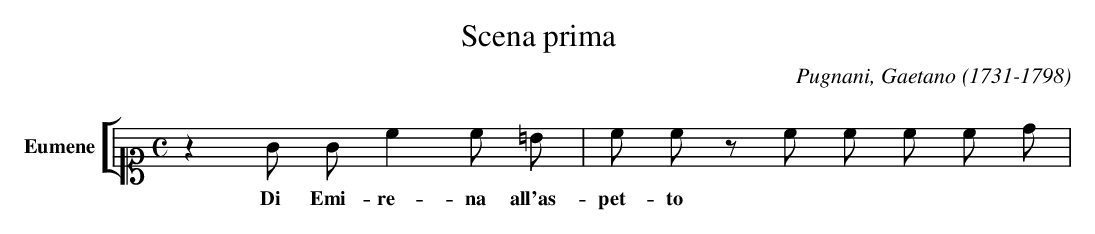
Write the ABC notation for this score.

X:1
T:Scena prima
C:Pugnani, Gaetano (1731-1798)
M:C
L:1/4
K:C
V: 21 clef=alto1 name="Eumene" sname="Eum."
%%staves [ 21 ]
z G/ G/ c c/ =B/ | c/ c/ z/  c/ c/  c/ c/ d/ | \
w: Di Emi-re-na all'as-pet-to
